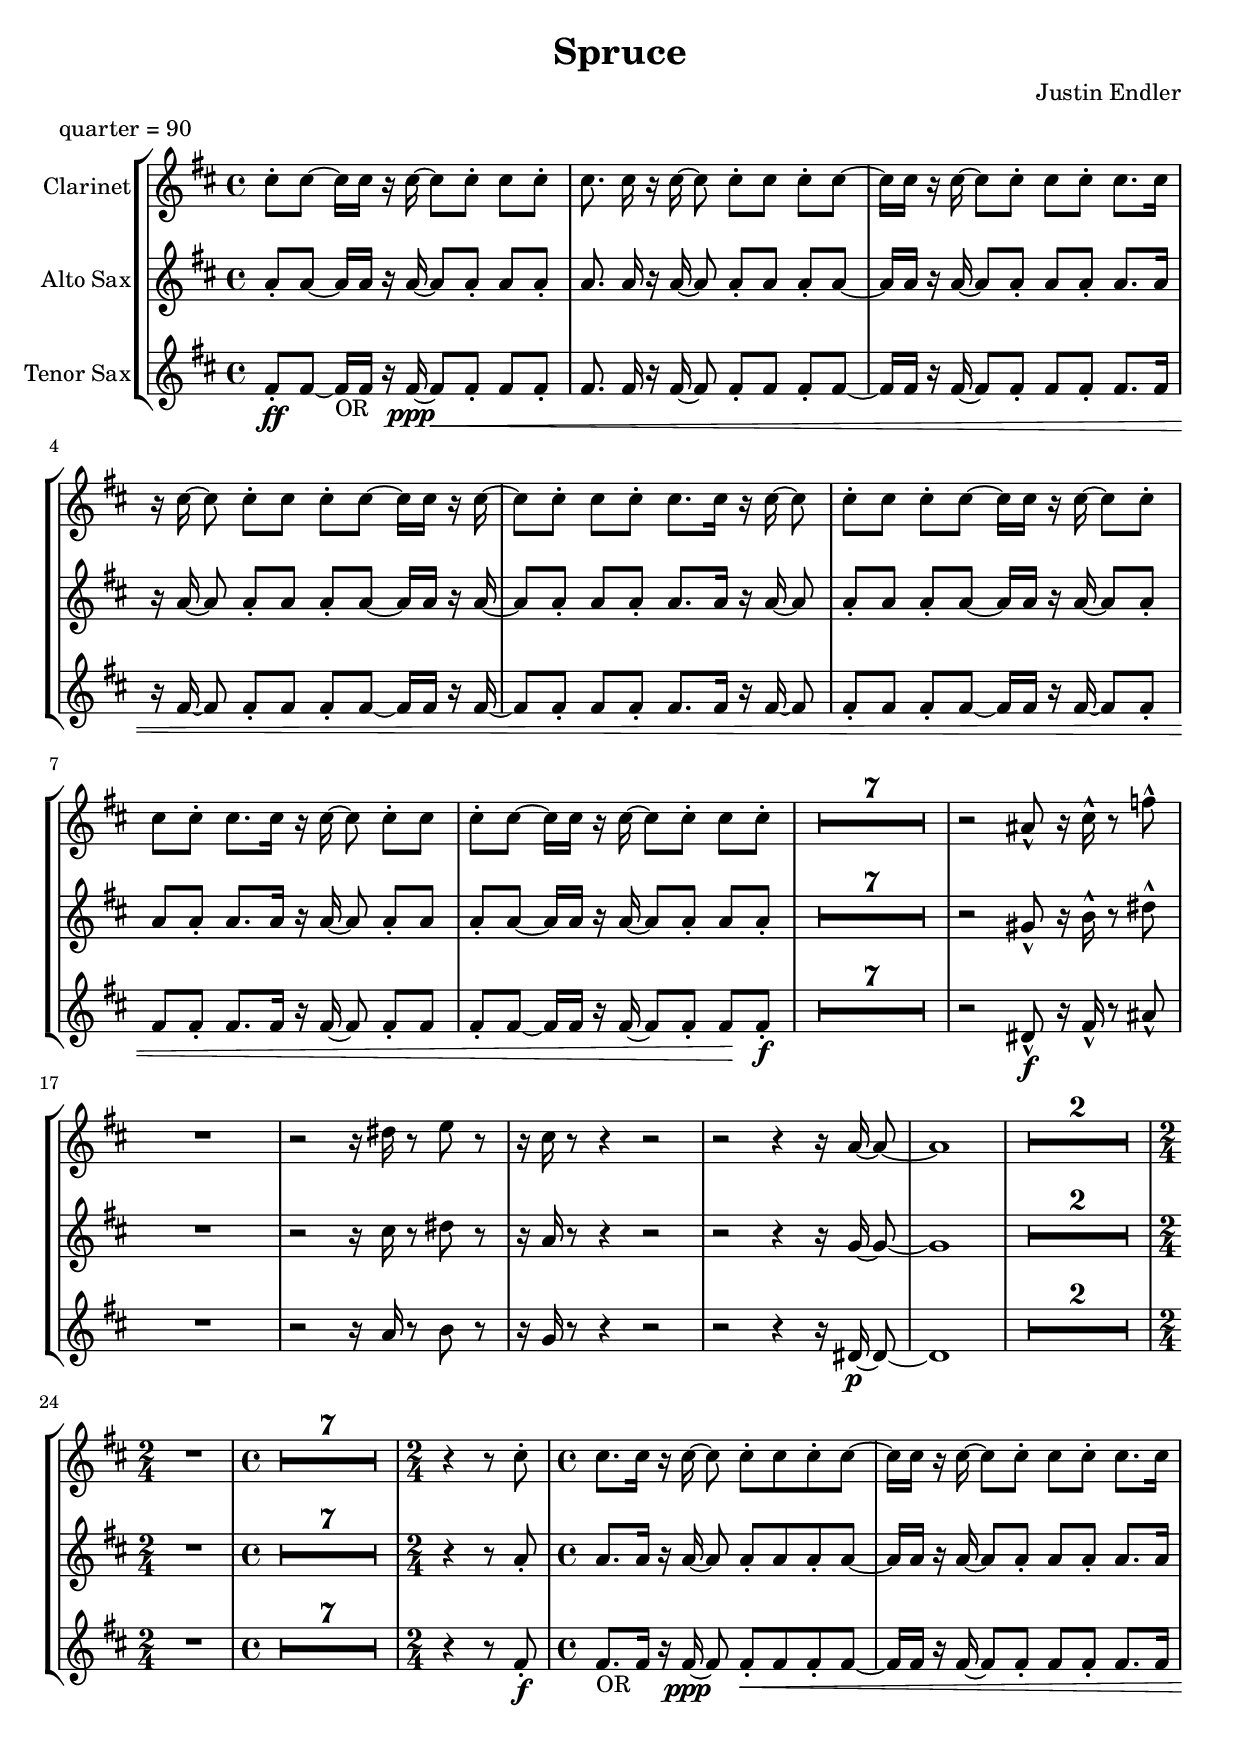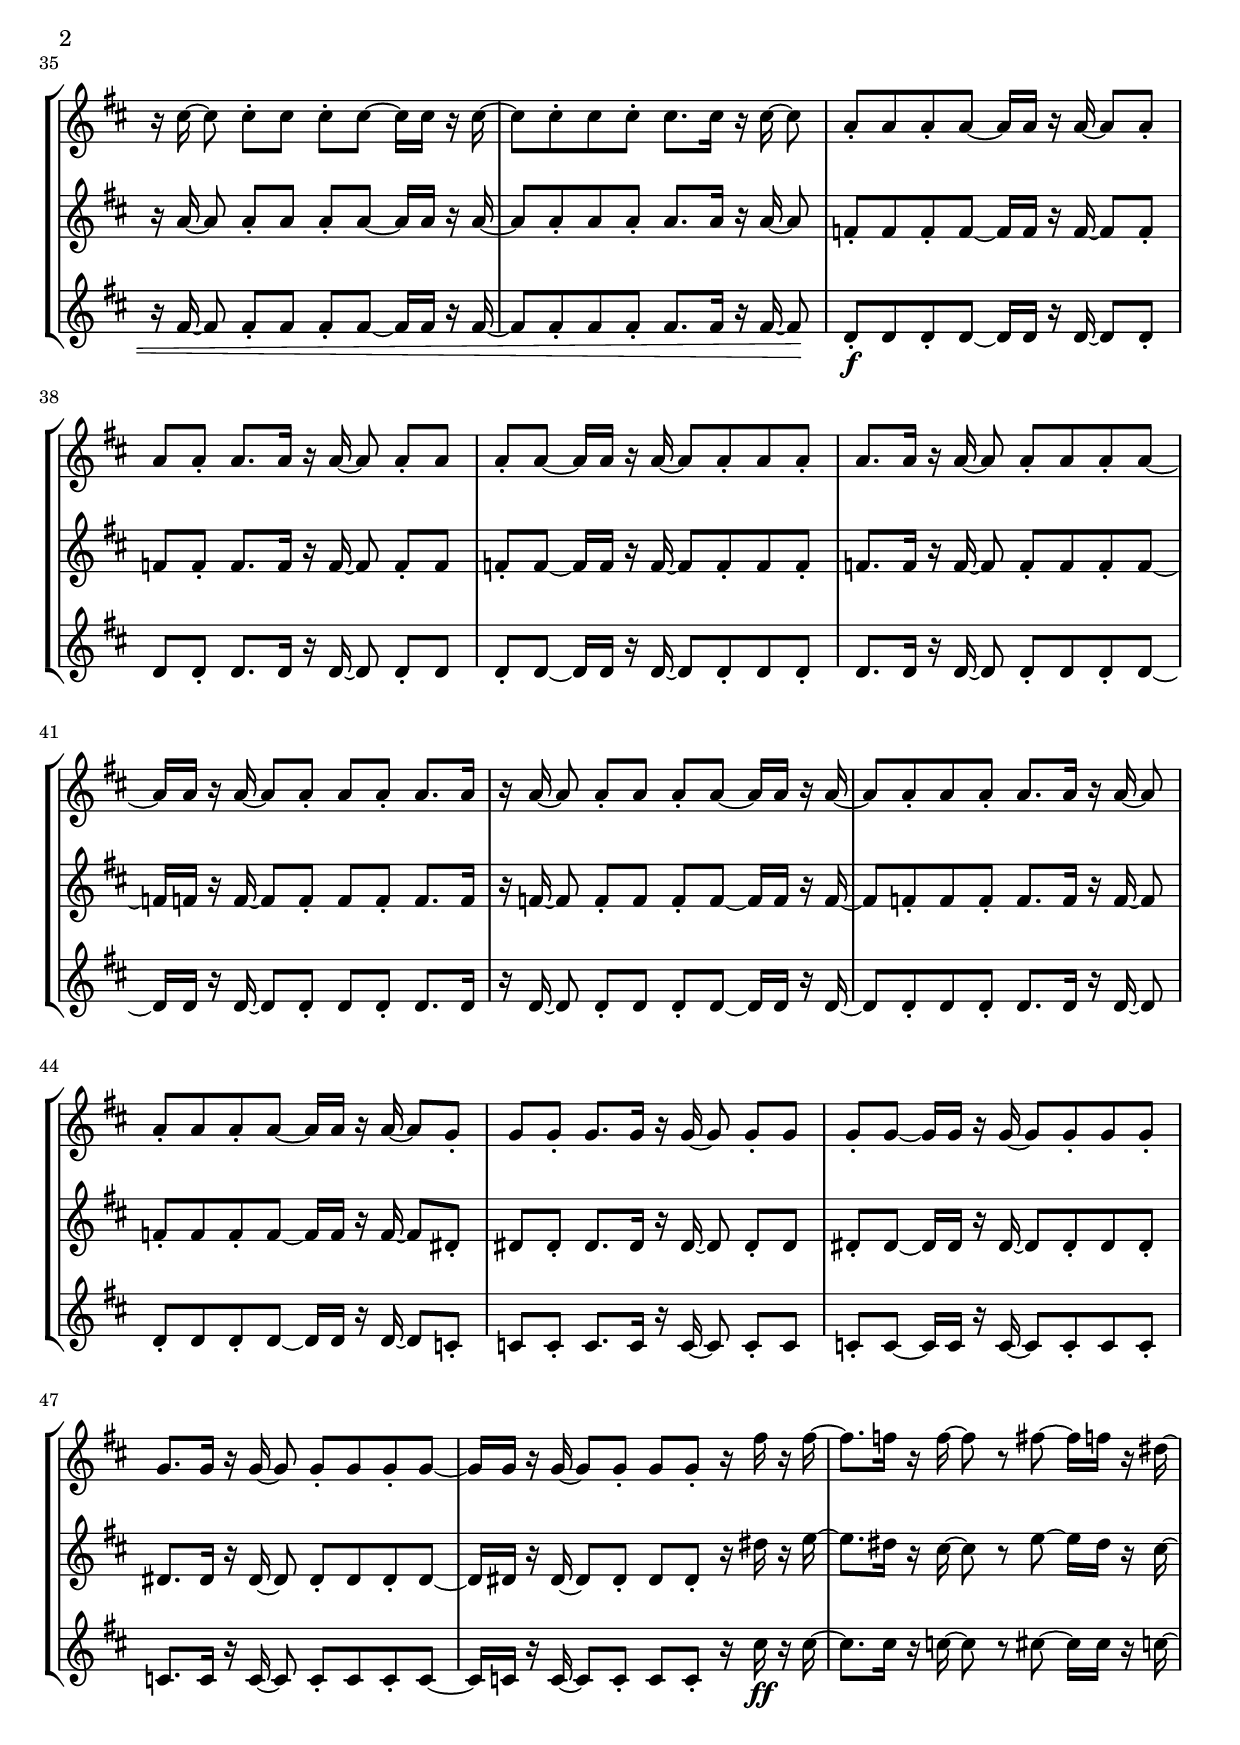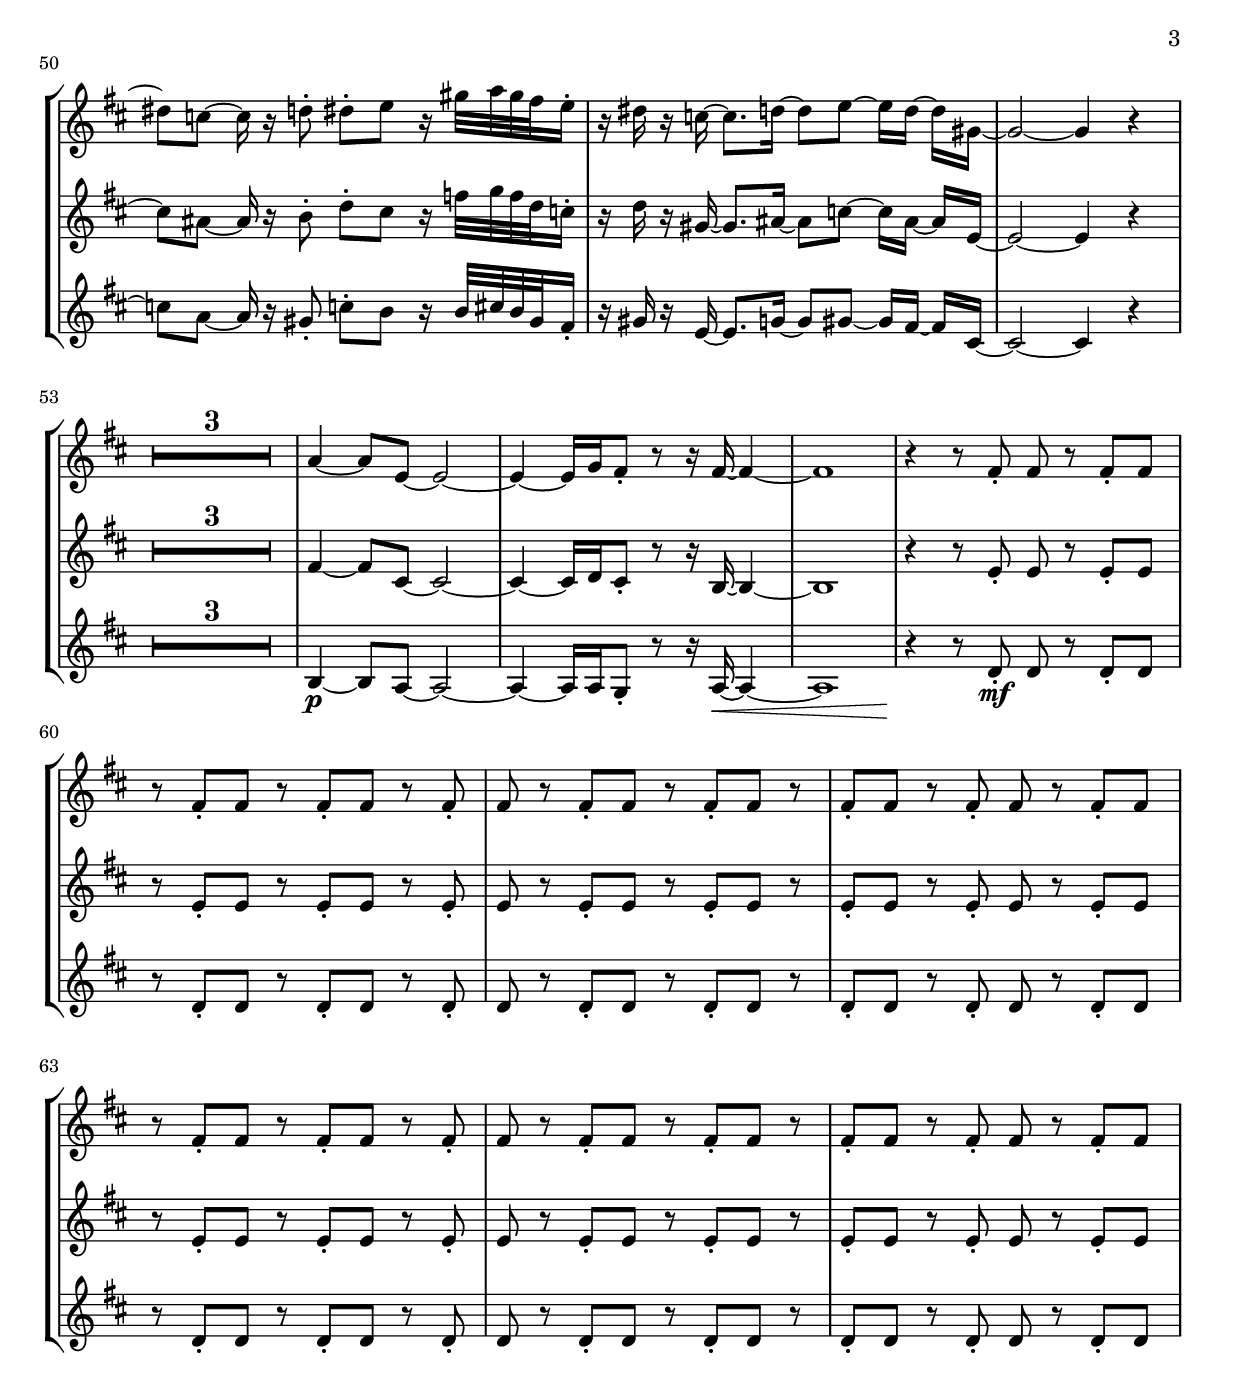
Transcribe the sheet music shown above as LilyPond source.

\include "globals.ly"

clarinetNotes = \relative c'' {
  \Key
  % Logic bar numbers in comments
  cs8-. cs8 ~ cs16 cs16 r16 cs16 ~ cs8[ cs8-.] cs8 cs8-. | %5
  \autoBeamOff
  cs8. cs16 r16 cs16 ~ cs8 cs8-.[ cs8] cs8-.[ cs8] ~ | %6
  \autoBeamOn
  cs16 cs16 r16 cs16 ~ cs8 cs8-. cs8 cs8-. cs8. cs16 | %7
  \autoBeamOff
  r16 cs16 ~ cs8 cs8-.[ cs8] cs8-.[ cs8] ~ cs16[ cs16] r16 cs16 ~ | %8
  cs8[ cs8-.] cs8[ cs8-.] cs8.[ cs16] r16 cs16 ~ cs8 | %9
  \autoBeamOn
  cs8-. cs8 cs8-. cs8 ~ cs16 cs16 r16 cs16 ~ cs8 cs8-. | %10
  \autoBeamOff
  cs8[ cs8-.] cs8.[ cs16] r16 cs16 ~ cs8 cs8-.[ cs8] | %11
  \autoBeamOn
  cs8-. cs8 ~ cs16 cs16 r16 cs16 ~ cs8[ cs8-.] cs8 cs8-. | %12
  R1*7 |
  r2 as8-^ r16 cs16-^ r8 f8-^ | %20
  R1 | %21
  r2 r16 ds16 r8 e8 r8 | %22
  r16 cs16 r8 r4 r2 | %23
  \autoBeamOff
  r2 r4 r16 a16 ~ a8 ~ | %24
  \autoBeamOn
  a1 | %25
  R1*2 |
  \time 2/4
  R2
  \time 4/4
  R1*7 |
  \time 2/4
  r4 r8 cs8-. | %35
  \time 4/4
  % repeated rhythm
  % 0
  \autoBeamOff
  cs8.[ cs16] r16 cs16 ~ cs8 cs8-.[ cs8 cs8-. cs8] ~ | %36
  \autoBeamOn
  cs16 cs16 r16 cs16 ~ cs8 cs8-. cs8 cs8-. cs8. cs16 | %37
  \autoBeamOff
  r16 cs16 ~ cs8 cs8-.[ cs8] cs8-.[ cs8] ~ cs16[ cs16] r16 cs16 ~ | %38
  cs8[ cs8-. cs8 cs8-.] cs8.[ cs16] r16 cs16 ~ cs8 | %39

  a8-.[ a8 a8-. a8] ~ a16[ a16] r16 a16 ~ a8[ a8-.] | %40
  a8[ a8-.] a8.[ a16] r16 a16 ~ a8 a8-.[ a8] | %41
  \autoBeamOn
  a8-. a8 ~ a16 a16 r16 a16 ~ a8 a8-. a8 a8-. | %42
  % 1
  \autoBeamOff
  a8.[ a16] r16 a16 ~ a8 a8-.[ a8 a8-. a8] ~ | %43
  \autoBeamOn
  a16 a16 r16 a16 ~ a8 a8-. a8 a8-. a8. a16 | %44
  \autoBeamOff
  r16 a16 ~ a8 a8-.[ a8] a8-.[ a8] ~ a16[ a16] r16 a16 ~ | %45
  a8[ a8-. a8 a8-.] a8.[ a16] r16 a16 ~ a8 | %46

  a8-.[ a8 a8-. a8] ~ a16[ a16] r16 a16 ~ a8[ g8-.] | %47
  g8[ g8-.] g8.[ g16] r16 g16 ~ g8 g8-.[ g8] | %48
  \autoBeamOn
  g8-. g8 ~ g16 g16 r16 g16 ~ g8 g8-. g8 g8-. | %49
  %2
  \autoBeamOff
  g8.[ g16] r16 g16 ~ g8 g8-.[ g8 g8-. g8] ~ | %50
  \autoBeamOn
  g16 g16 r16 g16 ~ g8 g8-. g8 g8-. r16 fs'16 r16 fs16 ~ | %51
  \autoBeamOff
  fs8.[ f16] r16 f16 ~ f8 r8 fs8 ~ fs16[ f16] r16 ds16 ~ | %52
  \autoBeamOn
  ds8 c8 ~ c16 r16 d8-. ds8-. e8 r16 gs32 a32 gs32 fs32 e16-. | %53
  \autoBeamOff
  r16 ds16 r16 c16 ~ c8.[ d16] ~ d8[ e8] ~ e16[ d16] ~ d16[ gs,16] ~ | %54
  \autoBeamOn
  gs2 ~ gs4 r4 | %55
  R1*3 |
  a4 ~ a8 e8 ~ e2 ~ | %59
  e4 ~ e16 g16 fs8-. r8 r16 fs16 ~ fs4 ~ | %60
  fs1 | %61
  r4 r8 fs8-. fs8 r8 fs8-. fs8 | %62
  r8 fs8-. fs8 r8 fs8-. fs8 r8 fs8-. | %63
  fs8 r8 fs8-. fs8 r8 fs8-. fs8 r8 | %64
  fs8-. fs8 r8 fs8-. fs8 r8 fs8-. fs8 | %65
  r8 fs8-. fs8 r8 fs8-. fs8 r8 fs8-. | %66
  fs8 r8 fs8-. fs8 r8 fs8-. fs8 r8 | %67
  fs8-. fs8 r8 fs8-. fs8 r8 fs8-. fs8 | %68
}

\include "globals.ly"

altoNotes = \relative c'' {
  \Key
  % Logic bar numbers in comments
  a8-. a8 ~ a16 a16 r16 a16 ~ a8[ a8-.] a8 a8-. | %5
  \autoBeamOff
  a8. a16 r16 a16 ~ a8 a8-.[ a8] a8-.[ a8] ~ | %6
  \autoBeamOn
  a16 a16 r16 a16 ~ a8 a8-. a8 a8-. a8. a16 | %7
  \autoBeamOff
  r16 a16 ~ a8 a8-.[ a8] a8-.[ a8] ~ a16[ a16] r16 a16 ~ | %8
  a8[ a8-.] a8[ a8-.] a8.[ a16] r16 a16 ~ a8 | %9
  \autoBeamOn
  a8-. a8 a8-. a8 ~ a16 a16 r16 a16 ~ a8 a8-. | %10
  \autoBeamOff
  a8[ a8-.] a8.[ a16] r16 a16 ~ a8 a8-.[ a8] | %11
  \autoBeamOn
  a8-. a8 ~ a16 a16 r16 a16 ~ a8[ a8-.] a8 a8-. | %12
  R1*7 |
  r2 gs8-^ r16 b16-^ r8 ds8-^ | %20
  R1 | %21
  r2 r16 cs16 r8 ds8 r8 | %22
  r16 a16 r8 r4 r2 | %23
  \autoBeamOff
  r2 r4 r16 g16 ~ g8 ~ | %24
  \autoBeamOn
  g1 | %25
  R1*2 |
  \time 2/4
  R2
  \time 4/4
  R1*7 |
  \time 2/4
  r4 r8 a8-. | %35
  \time 4/4
  % repeated rhythm
  % 0
  \autoBeamOff
  a8.[ a16] r16 a16 ~ a8 a8-.[ a8 a8-. a8] ~ | %36
  \autoBeamOn
  a16 a16 r16 a16 ~ a8 a8-. a8 a8-. a8. a16 | %37
  \autoBeamOff
  r16 a16 ~ a8 a8-.[ a8] a8-.[ a8] ~ a16[ a16] r16 a16 ~ | %38
  a8[ a8-. a8 a8-.] a8.[ a16] r16 a16 ~ a8 | %39
  f8-.[ f8 f8-. f8] ~ f16[ f16] r16 f16 ~ f8[ f8-.] | %40
  f8[ f8-.] f8.[ f16] r16 f16 ~ f8 f8-.[ f8] | %41
  \autoBeamOn
  f8-. f8 ~ f16 f16 r16 f16 ~ f8 f8-. f8 f8-. | %42
  % 1
  \autoBeamOff
  f8.[ f16] r16 f16 ~ f8 f8-.[ f8 f8-. f8] ~ | %43
  \autoBeamOn
  f16 f16 r16 f16 ~ f8 f8-. f8 f8-. f8. f16 | %44
  \autoBeamOff
  r16 f16 ~ f8 f8-.[ f8] f8-.[ f8] ~ f16[ f16] r16 f16 ~ | %45
  f8[ f8-. f8 f8-.] f8.[ f16] r16 f16 ~ f8 | %46
  f8-.[ f8 f8-. f8] ~ f16[ f16] r16 f16 ~ f8[ ds8-.] | %47
  ds8[ ds8-.] ds8.[ ds16] r16 ds16 ~ ds8 ds8-.[ ds8] | %48
  \autoBeamOn
  ds8-. ds8 ~ ds16 ds16 r16 ds16 ~ ds8 ds8-. ds8 ds8-. | %49
  %2
  \autoBeamOff
  ds8.[ ds16] r16 ds16 ~ ds8 ds8-.[ ds8 ds8-. ds8] ~ | %50
  \autoBeamOn
  ds16 ds16 r16 ds16 ~ ds8 ds8-. ds8 ds8-. r16 ds'16 r16 e16 ~ | %51
  \autoBeamOff
  e8.[ ds16] r16 cs16 ~ cs8 r8 e8 ~ e16[ ds16] r16 cs16 ~ | %52
  \autoBeamOn
  cs8 as8 ~ as16 r16 b8-. d8-. cs8 r16 f32 g32 f32 d32 c16-. | %53
  \autoBeamOff
  r16 d16 r16 gs,16 ~ gs8.[ as16] ~ as8[ c8] ~ c16[ as16] ~ as16[ e16] ~ | %54
  \autoBeamOn
  e2 ~ e4 r4 | %55
  R1*3 |
  fs4 ~ fs8 cs8 ~ cs2 ~ | %59
  cs4 ~ cs16 d16 cs8-. r8 r16 b16 ~ b4 ~ | %60
  b1 | %61
  r4 r8 e8-. e8 r8 e8-. e8 | %62
  r8 e8-. e8 r8 e8-. e8 r8 e8-. | %63
  e8 r8 e8-. e8 r8 e8-. e8 r8 | %64
  e8-. e8 r8 e8-. e8 r8 e8-. e8 | %65
  r8 e8-. e8 r8 e8-. e8 r8 e8-. | %66
  e8 r8 e8-. e8 r8 e8-. e8 r8 | %67
  e8-. e8 r8 e8-. e8 r8 e8-. e8 | %68
}

\include "globals.ly"

tenorNotes = \relative c' {
  \Key
  % Logic bar numbers in comments
  fs8-.\ff fs8 ~ fs16_"OR" fs16 r16 fs16\ppp ~ fs8\<[ fs8-.] fs8 fs8-. | %5
  \autoBeamOff
  fs8. fs16 r16 fs16 ~ fs8 fs8-.[ fs8] fs8-.[ fs8] ~ | %6
  \autoBeamOn
  fs16 fs16 r16 fs16 ~ fs8 fs8-. fs8 fs8-. fs8. fs16 | %7
  \autoBeamOff
  r16 fs16 ~ fs8 fs8-.[ fs8] fs8-.[ fs8] ~ fs16[ fs16] r16 fs16 ~ | %8
  fs8[ fs8-.] fs8[ fs8-.] fs8.[ fs16] r16 fs16 ~ fs8 | %9
  \autoBeamOn
  fs8-. fs8 fs8-. fs8 ~ fs16 fs16 r16 fs16 ~ fs8 fs8-. | %10
  \autoBeamOff
  fs8[ fs8-.] fs8.[ fs16] r16 fs16 ~ fs8 fs8-.[ fs8] | %11
  \autoBeamOn
  fs8-. fs8 ~ fs16 fs16 r16 fs16 ~ fs8[ fs8-.] fs8\! fs8-.\f | %12
  R1*7 |
  r2 ds8-^\f r16 fs16-^ r8 as8-^ | %20
  R1 | %21
  r2 r16 a16 r8 b8 r8 | %22
  r16 g16 r8 r4 r2 | %23
  \autoBeamOff
  r2 r4 r16 ds16\p ~ ds8 ~ | %24
  \autoBeamOn
  ds1 | %25
  R1*2 |
  \time 2/4
  R2
  \time 4/4
  R1*7 |
  \time 2/4
  r4 r8 fs8-.\f | %35
  \time 4/4
  % repeated rhythm
  % 0
  \autoBeamOff
  fs8.[_"OR" fs16] r16 fs16\ppp ~ fs8 fs8-.\<[ fs8 fs8-. fs8] ~ | %36
  \autoBeamOn
  fs16 fs16 r16 fs16 ~ fs8 fs8-. fs8 fs8-. fs8. fs16 | %37
  \autoBeamOff
  r16 fs16 ~ fs8 fs8-.[ fs8] fs8-.[ fs8] ~ fs16[ fs16] r16 fs16 ~ | %38
  fs8[ fs8-. fs8 fs8-.] fs8.[ fs16] r16 fs16 ~ fs8\! | %39

  d8-.\f[ d8 d8-. d8] ~ d16[ d16] r16 d16 ~ d8[ d8-.] | %40
  d8[ d8-.] d8.[ d16] r16 d16 ~ d8 d8-.[ d8] | %41
  \autoBeamOn
  d8-. d8 ~ d16 d16 r16 d16 ~ d8 d8-. d8 d8-. | %42
  % 1
  \autoBeamOff
  d8.[ d16] r16 d16 ~ d8 d8-.[ d8 d8-. d8] ~ | %43
  \autoBeamOn
  d16 d16 r16 d16 ~ d8 d8-. d8 d8-. d8. d16 | %44
  \autoBeamOff
  r16 d16 ~ d8 d8-.[ d8] d8-.[ d8] ~ d16[ d16] r16 d16 ~ | %45
  d8[ d8-. d8 d8-.] d8.[ d16] r16 d16 ~ d8 | %46

  d8-.[ d8 d8-. d8] ~ d16[ d16] r16 d16 ~ d8[ c8-.] | %47
  c8[ c8-.] c8.[ c16] r16 c16 ~ c8 c8-.[ c8] | %48
  \autoBeamOn
  c8-. c8 ~ c16 c16 r16 c16 ~ c8 c8-. c8 c8-. | %49
  %2
  \autoBeamOff
  c8.[ c16] r16 c16 ~ c8 c8-.[ c8 c8-. c8] ~ | %50
  \autoBeamOn
  c16 c16 r16 c16 ~ c8 c8-. c8 c8-. r16 cs'16\ff r16 cs16 ~ | %51
  \autoBeamOff
  cs8.[ cs16] r16 c16 ~ c8 r8 cs8 ~ cs16[ cs16] r16 c16 ~ | %52
  \autoBeamOn
  c8 a8 ~ a16 r16 gs8-. c8-. b8 r16 b32 cs32 b32 gs32 fs16-. | %53
  \autoBeamOff
  r16 gs16 r16 e16 ~ e8.[ g16] ~ g8[ gs8] ~ gs16[ fs16] ~ fs16[ cs16] ~ | %54
  \autoBeamOn
  cs2 ~ cs4 r4 | %55
  R1*3 |
  b4\p ~ b8 a8 ~ a2 ~ | %59
  a4 ~ a16 a16 g8-. r8 r16 a16\< ~ a4 ~ | %60
  a1 | %61
  r4\! r8 d8-.\mf d8 r8 d8-. d8 | %62
  r8 d8-. d8 r8 d8-. d8 r8 d8-. | %63
  d8 r8 d8-. d8 r8 d8-. d8 r8 | %64
  d8-. d8 r8 d8-. d8 r8 d8-. d8 | %65
  r8 d8-. d8 r8 d8-. d8 r8 d8-. | %66
  d8 r8 d8-. d8 r8 d8-. d8 r8 | %67
  d8-. d8 r8 d8-. d8 r8 d8-. d8 | %68
}


\header {
  title = "Spruce"
  composer = "Justin Endler"
  meter = "quarter = 90"
}

global = { \time 4/4 }
% ------ Clarinet ------
clarinet = {
  \global
  \set Staff.instrumentName = #"Clarinet"
  \clef treble
  <<
    \clarinetNotes
  >>
}
% ------ Alto Saxophone ------
altoSax = {
  \global
  \set Staff.instrumentName = #"Alto Sax"
  \clef treble
  <<
    \altoNotes
  >>
}
% ------ Tenor Saxophone ------
tenorSax = {
  \global
  \set Staff.instrumentName = #"Tenor Sax"
  \clef treble
  <<
    \tenorNotes
  >>
}

\score {
  <<
    \new StaffGroup = "winds" <<
      \new Staff = "clarinet" \clarinet
      \new Staff = "altosax" \altoSax
      \new Staff = "tenorsax" \tenorSax
    >>
  >>
  \layout {
    \context { \Staff \RemoveEmptyStaves }
    \context {
      \Score
      \override BarNumber #'padding = #3
      \override RehearsalMark #'padding = #2
      \override MultiMeasureRest.expand-limit = #1
      skipBars = ##t
    }
  }
  \midi { }
}
